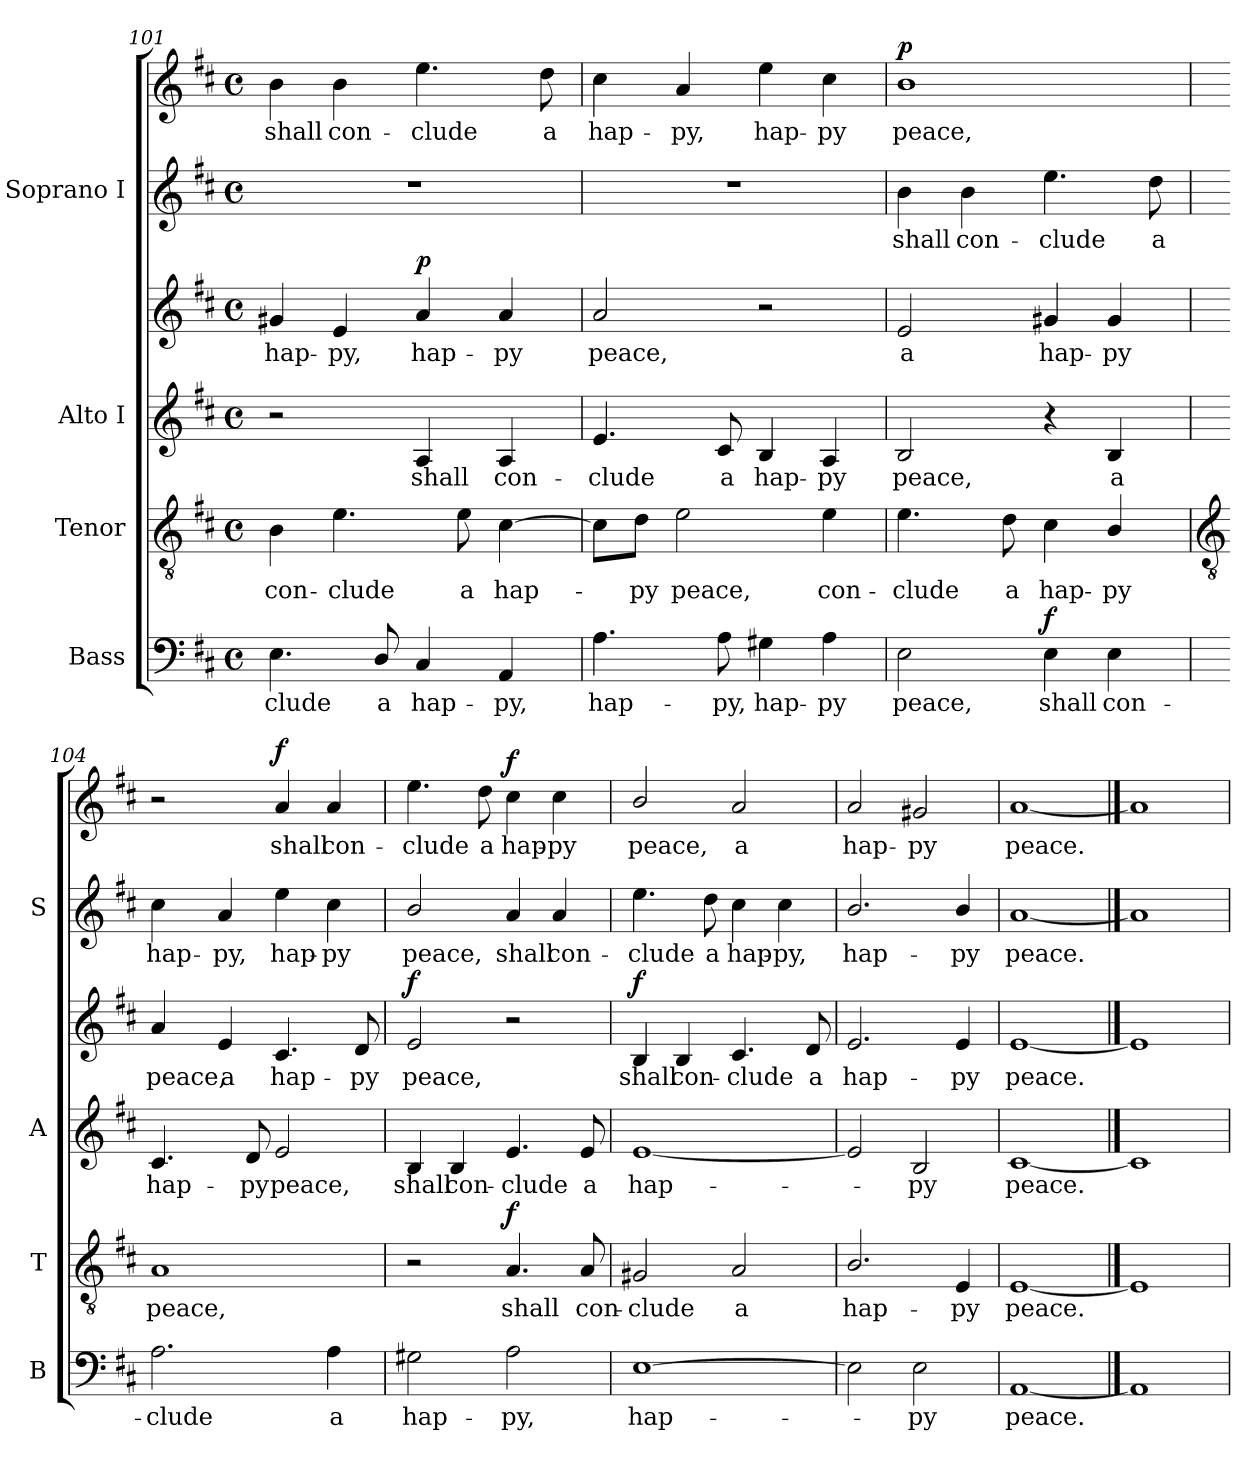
**kern	**text	**dynam	**kern	**text	**dynam	**kern	**text	**kern	**text	**dynam	**kern	**text	**kern	**text	**dynam
*part4	*part4	*part4	*part3	*part3	*part3	*part2	*part2	*part2	*part2	*part2	*part1	*part1	*part1	*part1	*part1
*staff6	*staff6	*staff6	*staff5	*staff5	*staff5	*staff4	*staff4	*staff3	*staff3	*staff3/4	*staff2	*staff2	*staff1	*staff1	*staff1/2
*I"Bass	*	*	*I"Tenor	*	*	*I"Alto I	*	*	*	*	*I"Soprano I	*	*	*	*
*I'B	*	*	*I'T	*	*	*I'A	*	*	*	*	*I'S	*	*	*	*
*clefF4	*	*	*clefGv2	*	*	*clefG2	*	*clefG2	*	*	*clefG2	*	*clefG2	*	*
*k[f#c#]	*	*	*k[f#c#]	*	*	*k[f#c#]	*	*k[f#c#]	*	*	*k[f#c#]	*	*k[f#c#]	*	*
*D:	*	*	*D:	*	*	*D:	*	*D:	*	*	*D:	*	*D:	*	*
*M4/4	*	*	*M4/4	*	*	*M4/4	*	*M4/4	*	*	*M4/4	*	*M4/4	*	*
*met(c)	*	*	*met(c)	*	*	*met(c)	*	*met(c)	*	*	*met(c)	*	*met(c)	*	*
=101	=101	=101	=101	=101	=101	=101	=101	=101	=101	=101	=101	=101	=101	=101	=101
!	!LO:LY:b	!	!	!LO:LY:b	!	!	!	!	!LO:LY:b	!	!	!	!	!LO:LY:b	!
4.E	-clude	.	4B	con-	.	2r	.	4g#X	hap-	.	1r	.	4b	shall	.
!	!	!	!	!LO:LY:b	!	!	!	!	!LO:LY:b	!	!	!	!	!LO:LY:b	!
.	.	.	4.e	-clude	.	.	.	4e	-py,	.	.	.	4b	con-	.
!	!LO:LY:b	!	!	!	!	!	!	!	!	!	!	!	!	!	!
8D/	a	.	.	.	.	.	.	.	.	.	.	.	.	.	.
!	!LO:LY:b	!	!	!	!	!	!LO:LY:b	!	!LO:LY:b	!LO:DY:b=2	!	!	!	!LO:LY:b	!
4C#	hap-	.	.	.	.	4A	shall	4a	hap-	p	.	.	4.ee	-clude	.
!	!	!	!	!LO:LY:b	!	!	!	!	!	!	!	!	!	!	!
.	.	.	8e	a	.	.	.	.	.	.	.	.	.	.	.
!	!LO:LY:b	!	!	!LO:LY:b	!	!	!LO:LY:b	!	!LO:LY:b	!	!	!	!	!	!
4AA	-py,	.	[4c#	hap-	.	4A	con-	4a	-py	.	.	.	.	.	.
!	!	!	!	!	!	!	!	!	!	!	!	!	!	!LO:LY:b	!
.	.	.	.	.	.	.	.	.	.	.	.	.	8dd	a	.
=102	=102	=102	=102	=102	=102	=102	=102	=102	=102	=102	=102	=102	=102	=102	=102
!	!LO:LY:b	!	!	!	!	!	!LO:LY:b	!	!LO:LY:b	!	!	!	!	!LO:LY:b	!
4.A	hap-	.	8c#\L]	.	.	4.e	clude	2a	-peace,	.	1r	.	4cc#	hap-	.
!	!	!	!	!LO:LY:b	!	!	!	!	!	!	!	!	!	!	!
.	.	.	8d\J	py	.	.	.	.	.	.	.	.	.	.	.
!	!	!	!	!LO:LY:b	!	!	!	!	!	!	!	!	!	!LO:LY:b	!
.	.	.	2e	peace,	.	.	.	.	.	.	.	.	4a	-py,	.
!	!LO:LY:b	!	!	!	!	!	!LO:LY:b	!	!	!	!	!	!	!	!
8A	-py,	.	.	.	.	8c#	a	.	.	.	.	.	.	.	.
!	!LO:LY:b	!	!	!	!	!	!LO:LY:b	!	!	!	!	!	!	!LO:LY:b	!
4G#X	hap-	.	.	.	.	4B	hap-	2r	.	.	.	.	4ee	hap-	.
!	!LO:LY:b	!	!	!LO:LY:b	!	!	!LO:LY:b	!	!	!	!	!	!	!LO:LY:b	!
4A	-py	.	4e	con-	.	4A	-py	.	.	.	.	.	4cc#	-py	.
=103	=103	=103	=103	=103	=103	=103	=103	=103	=103	=103	=103	=103	=103	=103	=103
!	!LO:LY:b	!	!	!LO:LY:b	!	!	!LO:LY:b	!	!LO:LY:b	!	!	!LO:LY:b	!	!LO:LY:b	!LO:DY:b=2
2E	peace,	.	4.e	-clude	.	2B	peace,	2e	a	.	4b	shall	1b	peace,	p
!	!	!	!	!	!	!	!	!	!	!	!	!LO:LY:b	!	!	!
.	.	.	.	.	.	.	.	.	.	.	4b	con-	.	.	.
!	!	!	!	!LO:LY:b	!	!	!	!	!	!	!	!	!	!	!
.	.	.	8d	a	.	.	.	.	.	.	.	.	.	.	.
!	!LO:LY:b	!LO:DY:b	!	!LO:LY:b	!	!	!	!	!LO:LY:b	!	!	!LO:LY:b	!	!	!
4E	shall	f	4c#	hap-	.	4r	.	4g#X	hap-	.	4.ee	-clude	.	.	.
!	!LO:LY:b	!	!	!LO:LY:b	!	!	!LO:LY:b	!	!LO:LY:b	!	!	!	!	!	!
4E	con-	.	4B/	-py	.	4B	a	4g#	-py	.	.	.	.	.	.
!	!	!	!	!	!	!	!	!	!	!	!	!LO:LY:b	!	!	!
.	.	.	.	.	.	.	.	.	.	.	8dd	a	.	.	.
!!LO:LB:g=z
=104	=104	=104	=104	=104	=104	=104	=104	=104	=104	=104	=104	=104	=104	=104	=104
*	*	*	*clefGv2	*	*	*	*	*	*	*	*	*	*	*	*
!	!LO:LY:b	!	!	!LO:LY:b	!	!	!LO:LY:b	!	!LO:LY:b	!	!	!LO:LY:b	!	!	!
2.A	-clude	.	1A	peace,	.	4.c#	hap-	4a	peace,	.	4cc#	-hap-	2r	.	.
!	!	!	!	!	!	!	!	!	!LO:LY:b	!	!	!LO:LY:b	!	!	!
.	.	.	.	.	.	.	.	4e	a	.	4a	-py,	.	.	.
!	!	!	!	!	!	!	!LO:LY:b	!	!	!	!	!	!	!	!
.	.	.	.	.	.	8d	-py	.	.	.	.	.	.	.	.
!	!	!	!	!	!	!	!LO:LY:b	!	!LO:LY:b	!	!	!LO:LY:b	!	!LO:LY:b	!LO:DY:b
.	.	.	.	.	.	2e	peace,	4.c#	hap-	.	4ee	hap-	4a	shall	f
!	!LO:LY:b	!	!	!	!	!	!	!	!	!	!	!LO:LY:b	!	!LO:LY:b	!
4A	a	.	.	.	.	.	.	.	.	.	4cc#	-py	4a	con-	.
!	!	!	!	!	!	!	!	!	!LO:LY:b	!	!	!	!	!	!
.	.	.	.	.	.	.	.	8d	-py	.	.	.	.	.	.
=105	=105	=105	=105	=105	=105	=105	=105	=105	=105	=105	=105	=105	=105	=105	=105
!	!LO:LY:b	!	!	!	!	!	!LO:LY:b	!	!LO:LY:b	!LO:DY:b=2	!	!LO:LY:b	!	!LO:LY:b	!
2G#X	hap-	.	2r	.	.	4B	shall	2e	peace,	f	2b/	peace,	4.ee	clude	.
!	!	!	!	!	!	!	!LO:LY:b	!	!	!	!	!	!	!	!
.	.	.	.	.	.	4B	con-	.	.	.	.	.	.	.	.
!	!	!	!	!	!	!	!	!	!	!	!	!	!	!LO:LY:b	!
.	.	.	.	.	.	.	.	.	.	.	.	.	8dd	a	.
!	!LO:LY:b	!	!	!LO:LY:b	!LO:DY:b	!	!LO:LY:b	!	!	!	!	!LO:LY:b	!	!LO:LY:b	!LO:DY:b=2
2A	-py,	.	4.A	shall	f	4.e	-clude	2r	.	.	4a	shall	4cc#	hap-	f
!	!	!	!	!	!	!	!	!	!	!	!	!LO:LY:b	!	!LO:LY:b	!
.	.	.	.	.	.	.	.	.	.	.	4a	con-	4cc#	-py	.
!	!	!	!	!LO:LY:b	!	!	!LO:LY:b	!	!	!	!	!	!	!	!
.	.	.	8A	con-	.	8e	a	.	.	.	.	.	.	.	.
=106	=106	=106	=106	=106	=106	=106	=106	=106	=106	=106	=106	=106	=106	=106	=106
!	!LO:LY:b	!	!	!LO:LY:b	!	!	!LO:LY:b	!	!LO:LY:b	!LO:DY:b	!	!LO:LY:b	!	!LO:LY:b	!
[1E	hap-	.	2G#X	-clude	.	[1e	hap-	4B	shall	f	4.ee	clude	2b/	-peace,	.
!	!	!	!	!	!	!	!	!	!LO:LY:b	!	!	!	!	!	!
.	.	.	.	.	.	.	.	4B	con-	.	.	.	.	.	.
!	!	!	!	!	!	!	!	!	!	!	!	!LO:LY:b	!	!	!
.	.	.	.	.	.	.	.	.	.	.	8dd	a	.	.	.
!	!	!	!	!LO:LY:b	!	!	!	!	!LO:LY:b	!	!	!LO:LY:b	!	!LO:LY:b	!
.	.	.	2A	a	.	.	.	4.c#	-clude	.	4cc#	hap-	2a	a	.
!	!	!	!	!	!	!	!	!	!	!	!	!LO:LY:b	!	!	!
.	.	.	.	.	.	.	.	.	.	.	4cc#	-py,	.	.	.
!	!	!	!	!	!	!	!	!	!LO:LY:b	!	!	!	!	!	!
.	.	.	.	.	.	.	.	8d	a	.	.	.	.	.	.
=107	=107	=107	=107	=107	=107	=107	=107	=107	=107	=107	=107	=107	=107	=107	=107
!	!	!	!	!LO:LY:b	!	!	!	!	!LO:LY:b	!	!	!LO:LY:b	!	!LO:LY:b	!
2E]	.	.	2.B/	hap-	.	2e]	.	2.e	hap-	.	2.b/	hap-	2a	hap-	.
!	!LO:LY:b	!	!	!	!	!	!LO:LY:b	!	!	!	!	!	!	!LO:LY:b	!
2E	py	.	.	.	.	2B	py	.	.	.	.	.	2g#X	-py	.
!	!	!	!	!LO:LY:b	!	!	!	!	!LO:LY:b	!	!	!LO:LY:b	!	!	!
.	.	.	4E	-py	.	.	.	4e	-py	.	4b/	-py	.	.	.
=108	=108	=108	=108	=108	=108	=108	=108	=108	=108	=108	=108	=108	=108	=108	=108
!	!LO:LY:b	!	!	!LO:LY:b	!	!	!LO:LY:b	!	!LO:LY:b	!	!	!LO:LY:b	!	!LO:LY:b	!
[1AA	peace.	.	[1E	peace.	.	[1c#	peace.	[1e	peace.	.	[1a	peace.	[1a	peace.	.
==109	==109	==109	==109	==109	==109	==109	==109	==109	==109	==109	==109	==109	==109	==109	==109
1AA]	.	.	1E]	.	.	1c#]	.	1e]	.	.	1a]	.	1a]	.	.
=	=	=	=	=	=	=	=	=	=	=	=	=	=	=	=
*-	*-	*-	*-	*-	*-	*-	*-	*-	*-	*-	*-	*-	*-	*-	*-
